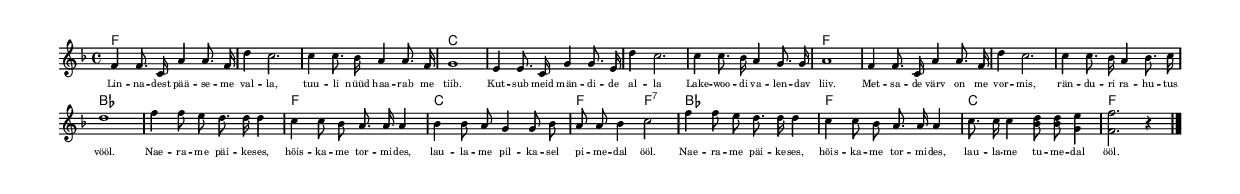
\header{
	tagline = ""
}

#(set-global-staff-size 10)

cfgSong = {
	\key f \major
	\time 4/4
	\autoBeamOff
}

cfgText = {
	\set fontSize = #-2
}

melody = {
	\cfgSong
	\relative c'{
		f4 f8. c16 a'4 a8. f16 d'4 c2. |
		c4 c8. bes16 a4 a8. f16 g1 |
		e4 e8. c16 g'4 g8. e16 d'4 c2. |
		c4 c8. bes16 a4 g8. g16 a1 |
		f4 f8. c16 a'4 a8. f16 d'4 c2. |
		c4 c8. bes16 a4 bes8. c16 d1 |
		f4 f8 e d8. d16 d4 c4 c8 bes a8. a16 a4 |
		bes4 bes8 a g4 g8 bes a8 a bes4 c2 |
		f4 f8 e d8. d16 d4 |
		c4 c8 bes a8. a16 a4 |
		c8. c16 c4 <bes d>8 <bes d>8 <g e'>4 <f f'>2. r4
			\bar "|."
	}
}

songChords = \chordmode {
	f1 f f c
	c1 c c f
	f1 f f bes
	bes1 f
	c1 f2 f2:7
	bes1 f c f
}

verseOne = \lyricmode {
	\cfgText
	%\set stanza = "1."
	Lin -- na -- dest pää -- se -- me val -- la,
	tuu -- li nüüd haa -- rab me tiib.
	Kut -- sub meid män -- di -- de al -- la
	Lake -- woo -- di va -- len -- dav liiv.
	Met -- sa -- de värv on me vor -- mis,
	rän -- du -- ri ra -- hu -- tus vööl.
	Nae -- ra -- me päi -- ke -- ses, 
	hõis -- ka -- me tor -- mi -- des,
	lau -- la -- me pil -- ka -- sel pi -- me -- dal ööl.
	Nae -- ra -- me päi -- ke -- ses,
	hõis -- ka -- me tor -- mi -- des,
	lau -- la -- me tu -- me -- dal ööl.
}

\score {
	{
	  <<
	    \chords { \set chordChanges = ##t \songChords }
	    { \melody }
	    \addlyrics { \verseOne }
	  >>
	}
	
	\layout {
		indent = #0
		%ragged-last = ##t
		\context {
			\Score
			\remove "Bar_number_engraver"
		}		
	}
	\midi { \tempo 4 = 90 }
}


\version "2.8.1"